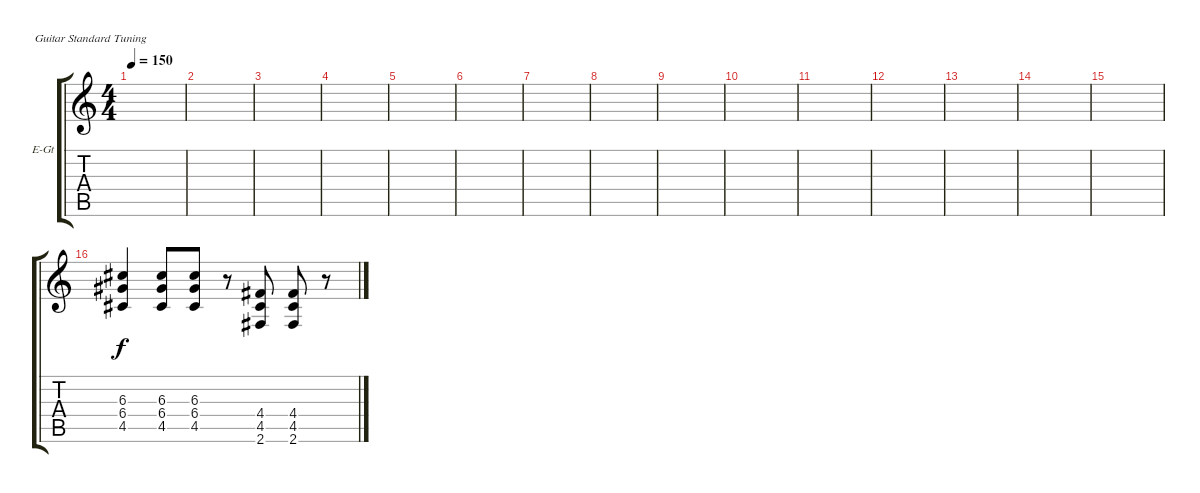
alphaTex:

\defaultSystemsLayout 4
\bracketExtendMode groupsimilarinstruments
\firstSystemTrackNameOrientation horizontal
\otherSystemsTrackNameOrientation horizontal
\track ("Electric Guitar" "E-Gt") {instrument overdrivenguitar}
\staff {score tabs}
\tuning (E4 B3 G3 D3 A2 E2)
\ts (4 4)
\tempo 150
\clef g2
\ks c
|
|
|
|
|
|
|
|
|
|
|
|
|
|
|
(4.5 6.4 6.3).4 (4.5 6.4 6.3).8 (4.5 6.4 6.3).8 r.8 (2.6 4.5 4.4).8 (2.6 4.5 4.4).8 r.8
